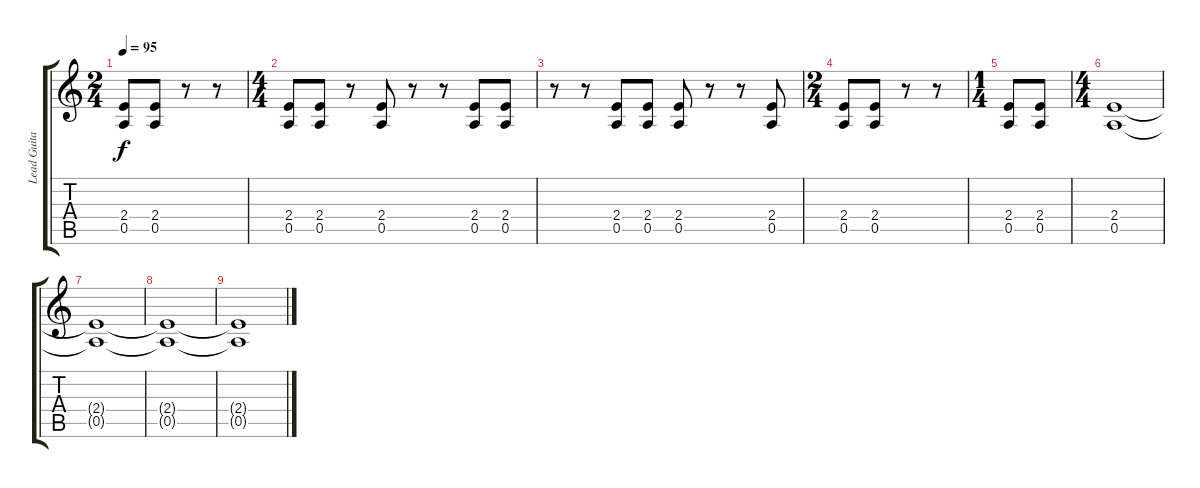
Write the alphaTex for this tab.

\track ("Lead Guitar" "Lead Guita") {instrument distortionguitar}
\staff {score tabs}
\tuning (E4 B3 G3 D3 A2 E2) {hide}
\ts (2 4)
\tempo 95
\clef g2
\ks c
(2.4 0.5).8{dy f} (2.4 0.5).8 r.8 r.8 |
\ts (4 4)
(2.4 0.5).8 (2.4 0.5).8 r.8 (2.4 0.5).8 r.8 r.8 (2.4 0.5).8 (2.4 0.5).8 |
r.8 r.8 (2.4 0.5).8 (2.4 0.5).8 (2.4 0.5).8 r.8 r.8 (2.4 0.5).8 |
\ts (2 4)
(2.4 0.5).8 (2.4 0.5).8 r.8 r.8 |
\ts (1 4)
(2.4 0.5).8 (2.4 0.5).8 |
\ts (4 4)
(2.4 0.5).1{volume 0} |
(2.4{t} 0.5{t}).1 |
(2.4{t} 0.5{t}).1 |
(2.4{t} 0.5{t}).1
